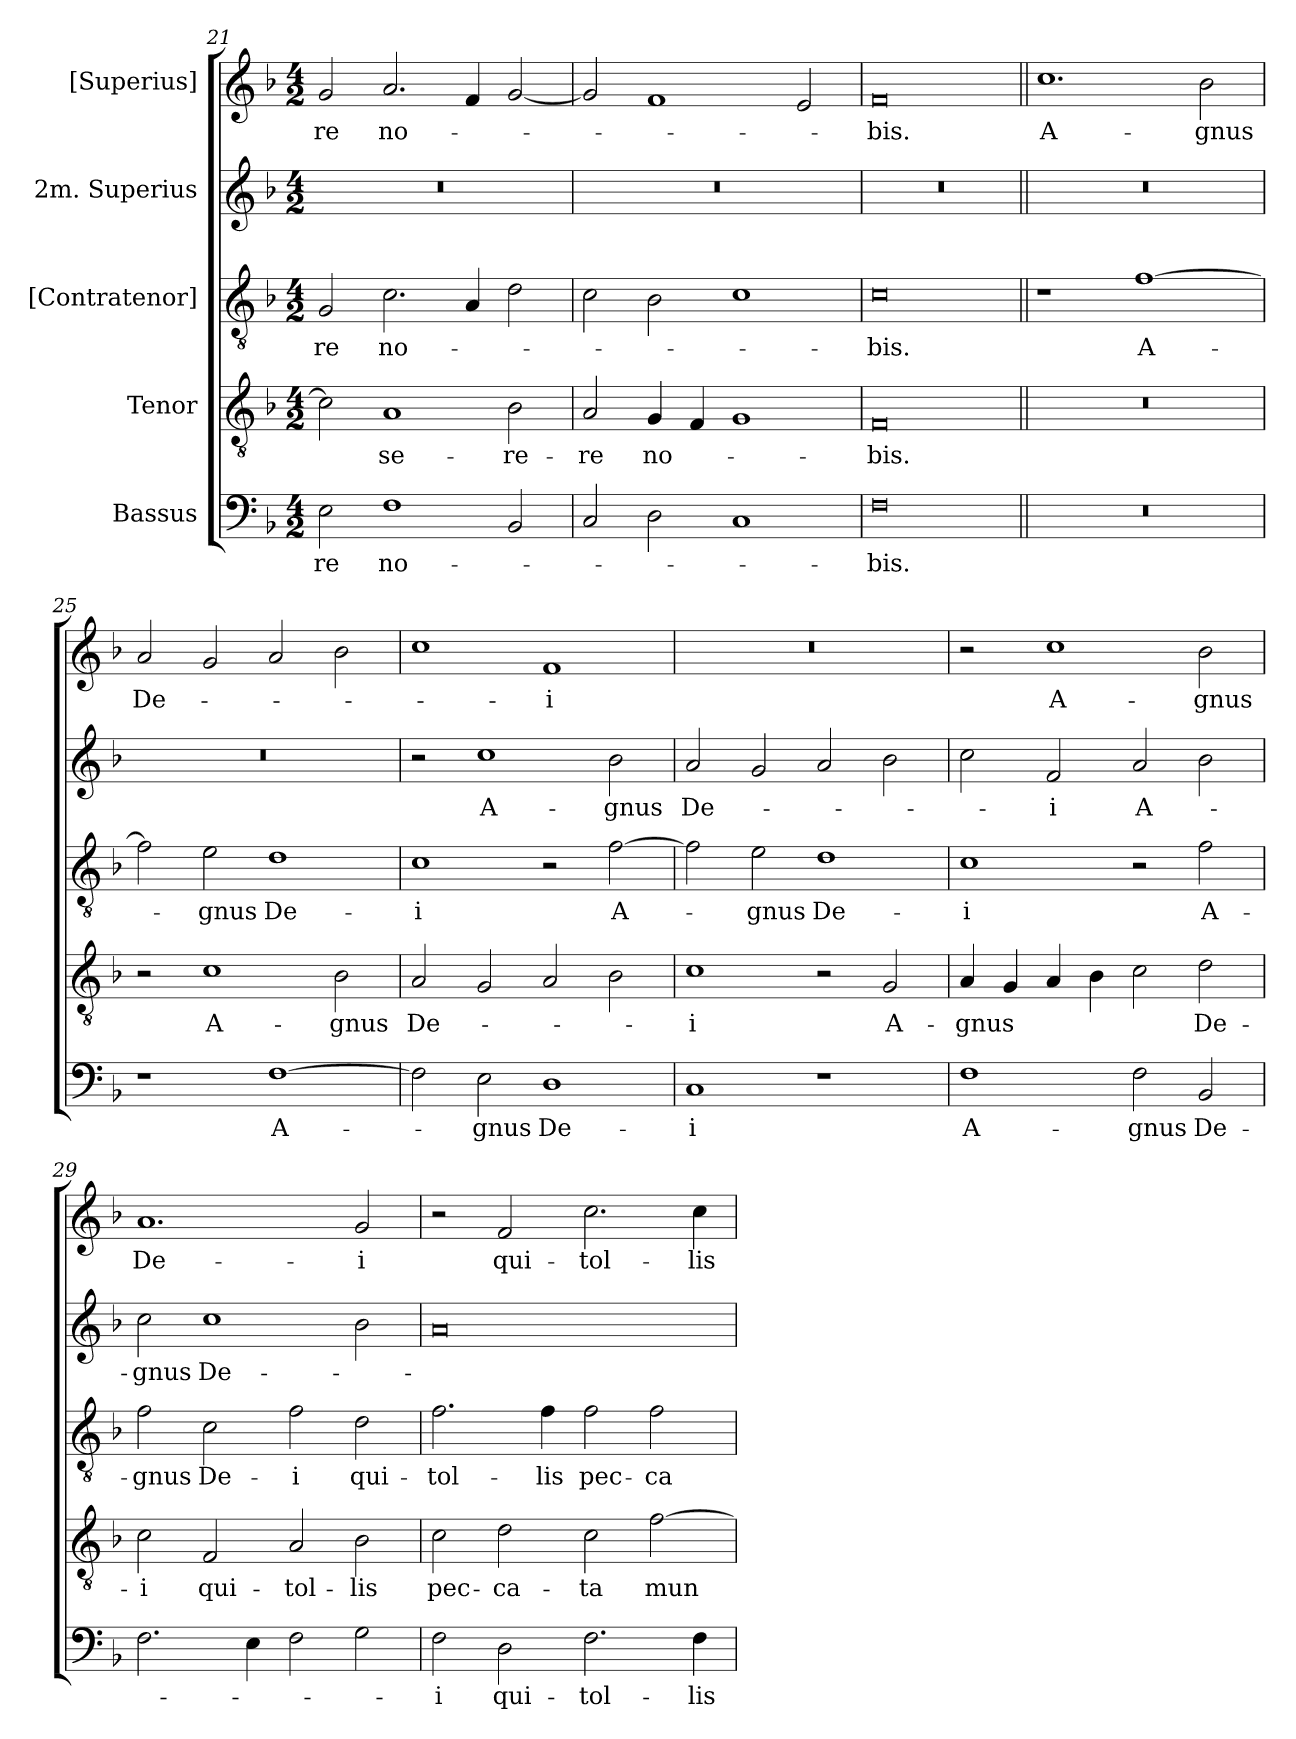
**kern	**text	**kern	**text	**kern	**text	**kern	**text	**kern	**text
*part5	*part5	*part4	*part4	*part3	*part3	*part2	*part2	*part1	*part1
*staff5	*staff5	*staff4	*staff4	*staff3	*staff3	*staff2	*staff2	*staff1	*staff1
*I"Bassus	*	*I"Tenor	*	*I"[Contratenor]	*	*I"2m. Superius	*	*I"[Superius]	*
*clefF4	*	*clefGv2	*	*clefGv2	*	*clefG2	*	*clefG2	*
*k[b-]	*	*k[b-]	*	*k[b-]	*	*k[b-]	*	*k[b-]	*
*M4/2	*	*M4/2	*	*M4/2	*	*M4/2	*	*M4/2	*
=21	=21	=21	=21	=21	=21	=21	=21	=21	=21
2E\	-re	2c\]	.	2G/	-re	0r	.	2g/	-re
1F\	no-	1A/	-se-	2.c\	no-	.	.	2.a/	no-
.	.	.	.	4A/	.	.	.	4f/	.
2BB-/	.	2B-\	-re-	2d\	.	.	.	[2g/	.
=22	=22	=22	=22	=22	=22	=22	=22	=22	=22
2C/	.	2A/	-re	2c\	.	0r	.	2g/]	.
2D\	.	4G/	no-	2B-\	.	.	.	1f/	.
.	.	4F/	.	.	.	.	.	.	.
1C/	.	1G/	.	1c\	.	.	.	.	.
.	.	.	.	.	.	.	.	2e/	.
=23	=23	=23	=23	=23	=23	=23	=23	=23	=23
0F\	-bis.	0F/	-bis.	0c\	-bis.	0r	.	0f/	-bis.
=24||	=24||	=24||	=24||	=24||	=24||	=24||	=24||	=24||	=24||
0r	.	0r	.	1r	.	0r	.	1.cc\	A-
.	.	.	.	[1f\	A-	.	.	.	.
.	.	.	.	.	.	.	.	2b-\	-gnus
=25	=25	=25	=25	=25	=25	=25	=25	=25	=25
1r	.	2r	.	2f\]	.	0r	.	2a/	De-
.	.	1c\	A-	2e\	-gnus	.	.	2g/	.
[1F\	A-	.	.	1d\	De-	.	.	2a/	.
.	.	2B-\	-gnus	.	.	.	.	2b-\	.
=26	=26	=26	=26	=26	=26	=26	=26	=26	=26
2F\]	.	2A/	De-	1c\	-i	2r	.	1cc\	.
2E\	-gnus	2G/	.	.	.	1cc\	A-	.	.
1D\	De-	2A/	.	2r	.	.	.	1f/	-i
.	.	2B-\	.	[2f\	A-	2b-\	-gnus	.	.
=27	=27	=27	=27	=27	=27	=27	=27	=27	=27
1C/	-i	1c\	-i	2f\]	.	2a/	De-	0r	.
.	.	.	.	2e\	-gnus	2g/	.	.	.
1r	.	2r	.	1d\	De-	2a/	.	.	.
.	.	2G/	A-	.	.	2b-\	.	.	.
=28	=28	=28	=28	=28	=28	=28	=28	=28	=28
1F\	A-	4A/	-gnus	1c\	-i	2cc\	.	2r	.
.	.	4G/	.	.	.	.	.	.	.
.	.	4A/	.	.	.	2f/	-i	1cc\	A-
.	.	4B-\	.	.	.	.	.	.	.
2F\	-gnus	2c\	.	2r	.	2a/	A-	.	.
2BB-/	De-	2d\	De-	2f\	A-	2b-\	.	2b-\	-gnus
=29	=29	=29	=29	=29	=29	=29	=29	=29	=29
2.F\	.	2c\	-i	2f\	-gnus	2cc\	-gnus	1.a/	De-
.	.	2F/	qui-	2c\	De-	1cc\	De-	.	.
4E\	.	.	.	.	.	.	.	.	.
2F\	.	2A/	tol-	2f\	-i	.	.	.	.
2G\	.	2B-\	-lis	2d\	qui-	2b-\	.	2g/	-i
=30	=30	=30	=30	=30	=30	=30	=30	=30	=30
2F\	-i	2c\	pec-	2.f\	tol-	0a/	.	2r	.
2D\	qui-	2d\	-ca-	.	.	.	.	2f/	qui-
.	.	.	.	4f\	-lis	.	.	.	.
2.F\	tol-	2c\	-ta	2f\	pec-	.	.	2.cc\	tol-
.	.	[2f\	mun-	2f\	-ca-	.	.	.	.
4F\	-lis	.	.	.	.	.	.	4cc\	-lis
=	=	=	=	=	=	=	=	=	=
*-	*-	*-	*-	*-	*-	*-	*-	*-	*-
